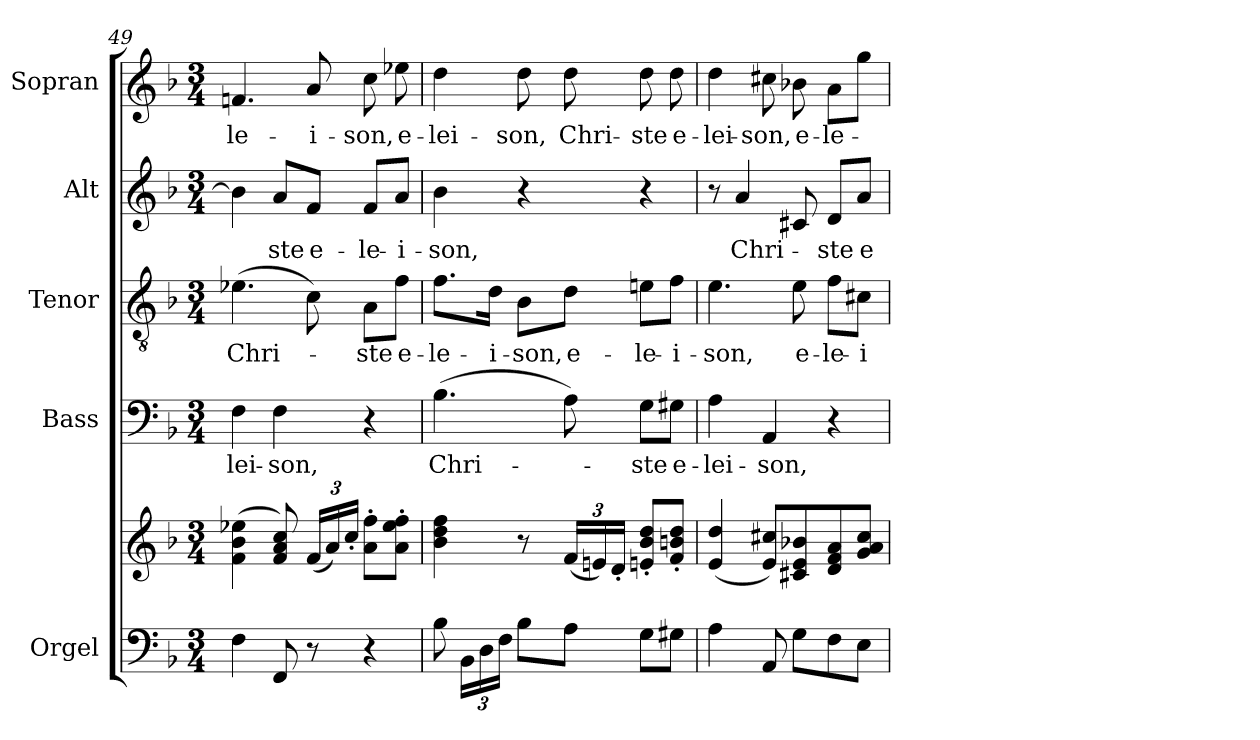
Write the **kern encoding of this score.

**kern	**kern	**kern	**text	**kern	**text	**kern	**text	**kern	**text
*part5	*part5	*part4	*part4	*part3	*part3	*part2	*part2	*part1	*part1
*staff6	*staff5	*staff4	*staff4	*staff3	*staff3	*staff2	*staff2	*staff1	*staff1
*I"Orgel	*	*I"Bass	*	*I"Tenor	*	*I"Alt	*	*I"Sopran	*
*I'Org.	*	*I'B.	*	*I'T.	*	*I'A.	*	*I'S.	*
*clefF4	*clefG2	*clefF4	*	*clefGv2	*	*clefG2	*	*clefG2	*
*k[b-]	*k[b-]	*k[b-]	*	*k[b-]	*	*k[b-]	*	*k[b-]	*
*F:	*F:	*F:	*	*F:	*	*F:	*	*F:	*
*M3/4	*M3/4	*M3/4	*	*M3/4	*	*M3/4	*	*M3/4	*
=49	=49	=49	=49	=49	=49	=49	=49	=49	=49
!	!	!	!LO:LY:b	!	!LO:LY:b	!	!	!	!LO:LY:b
4F\	(>4f\ 4b-\ 4ee-X\	4F\	-lei-	(>4.e-X\	Chri-	4b-\]	.	4.fn/	-le-
!	!	!	!LO:LY:b	!	!	!	!LO:LY:b	!	!
8FF/	8f/ 8a/ 8cc/)	4F\	-son,	.	.	8a/L	-ste	.	.
!	!	!	!	!	!	!	!LO:LY:b	!	!LO:LY:b
8r	(<24f/LL	.	.	8c\)	.	8f/J	e-	8a/	-i-
.	24a/)	.	.	.	.	.	.	.	.
.	24cc'</JJ	.	.	.	.	.	.	.	.
!	!	!	!	!	!LO:LY:b	!	!LO:LY:b	!	!LO:LY:b
4r	8a\'> 8ff\'>L	4r	.	8A\L	-ste	8f/L	-le-	8cc\	-son,
!	!	!	!	!	!LO:LY:b	!	!LO:LY:b	!	!LO:LY:b
.	8a\'> 8ee-\'> 8ff\'>J	.	.	8f\J	e-	8a/J	-i-	8ee-X\	e-
=50	=50	=50	=50	=50	=50	=50	=50	=50	=50
!	!	!	!LO:LY:b	!	!LO:LY:b	!	!LO:LY:b	!	!LO:LY:b
8B-\	4b-\ 4dd\ 4ff\	(>4.B-\	Chri-	8.f\L	-le-	4b-\	-son,	4dd\	-lei-
24BB-\LL	.	.	.	.	.	.	.	.	.
24D\	.	.	.	.	.	.	.	.	.
!	!	!	!	!	!LO:LY:b	!	!	!	!
.	.	.	.	16d\Jk	-i-	.	.	.	.
24F\JJ	.	.	.	.	.	.	.	.	.
!	!	!	!	!	!LO:LY:b	!	!	!	!LO:LY:b
8B-\L	8r	.	.	8B-\L	-son,	4r	.	8dd\	-son,
!	!	!	!	!	!LO:LY:b	!	!	!	!LO:LY:b
8A\J	(<24f/LL	8A\)	.	8d\J	e-	.	.	8dd\	Chri-
.	24en/)	.	.	.	.	.	.	.	.
.	24d'</JJ	.	.	.	.	.	.	.	.
!	!	!	!LO:LY:b	!	!LO:LY:b	!	!	!	!LO:LY:b
8G\L	8en/'< 8b-/'< 8dd/'<L	8G\L	-ste	8en\L	-le-	4r	.	8dd\	-ste
!	!	!	!LO:LY:b	!	!LO:LY:b	!	!	!	!LO:LY:b
8G#X\J	8f/'< 8bn/'< 8dd/'<J	8G#X\J	e-	8f\J	-i-	.	.	8dd\	e-
=51	=51	=51	=51	=51	=51	=51	=51	=51	=51
!	!	!	!LO:LY:b	!	!LO:LY:b	!	!	!	!LO:LY:b
4A\	(<4e/ 4dd/	4A\	-lei-	4.e\	-son,	8r	.	4dd\	-lei-
!	!	!	!	!	!	!	!LO:LY:b	!	!
.	.	.	.	.	.	4a/	Chri-	.	.
!	!	!	!LO:LY:b	!	!	!	!	!	!LO:LY:b
8AA/	8e/ 8cc#X/L)	4AA/	-son,	.	.	.	.	8cc#X\	-son,
!	!	!	!	!	!LO:LY:b	!	!	!	!LO:LY:b
8G\L	8c#X/ 8e/ 8b-X/	.	.	8e\	e-	8c#X/	.	8b-X\	e-
!	!	!	!	!	!LO:LY:b	!	!LO:LY:b	!	!LO:LY:b
8F\	8d/ 8f/ 8a/	4r	.	8f\L	-le-	8d/L	-ste	8a\L	-le-
!	!	!	!	!	!LO:LY:b	!	!LO:LY:b	!	!
8E\J	8g/ 8a/ 8cc#/J	.	.	8c#X\J	-i-	8a/J	e-	8gg\J	.
=	=	=	=	=	=	=	=	=	=
*-	*-	*-	*-	*-	*-	*-	*-	*-	*-
